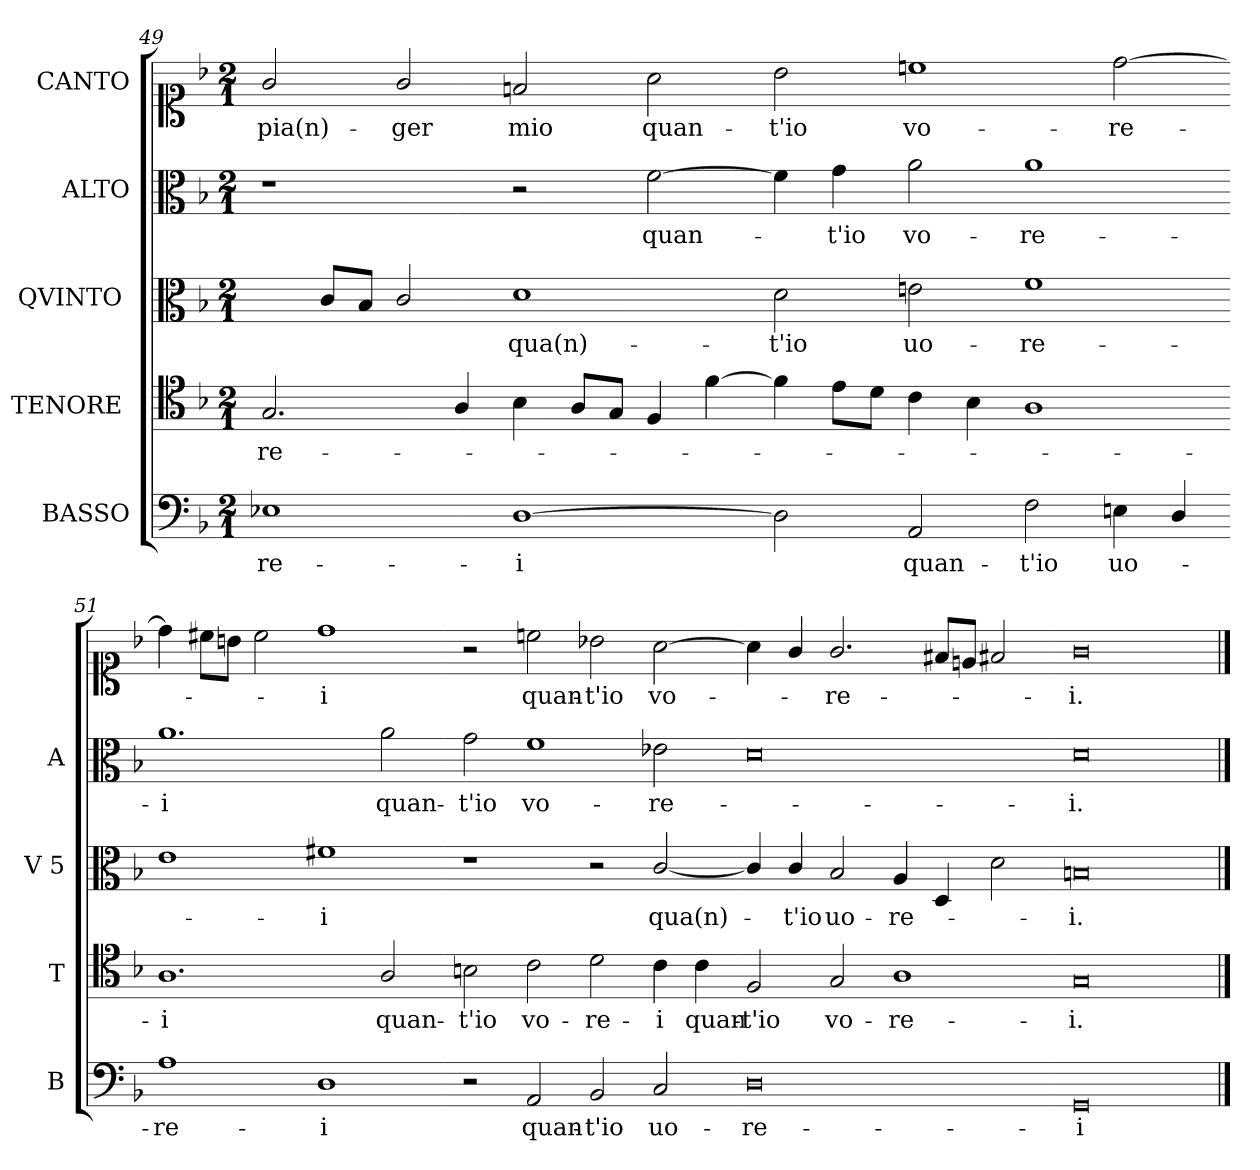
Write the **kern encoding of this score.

**kern	**text	**kern	**text	**kern	**text	**kern	**text	**kern	**text
*part5	*part5	*part4	*part4	*part3	*part3	*part2	*part2	*part1	*part1
*staff5	*staff5	*staff4	*staff4	*staff3	*staff3	*staff2	*staff2	*staff1	*staff1
*I"BASSO	*	*I"TENORE 	*	*I"QVINTO 	*	*I"ALTO	*	*I"CANTO	*
*I'B	*	*I'T	*	*I'V 5	*	*I'A	*	*	*
*clefF4	*	*clefC4	*	*clefC3	*	*clefC3	*	*clefC1	*
*k[b-]	*	*k[b-]	*	*k[b-]	*	*k[b-]	*	*k[b-]	*
*M2/1	*	*M2/1	*	*M2/1	*	*M2/1	*	*M2/1	*
=49	=49	=49	=49	=49	=49	=49	=49	=49	=49
!	!	!	!	!	!	!	!	!	!LO:LY:i
1E-	-re-	2.G/	-re-	4ryy	.	1r	.	2g/	pia(n)-
.	.	.	.	8c/L	.	.	.	.	.
.	.	.	.	8B-/J	.	.	.	.	.
!	!	!	!	!	!	!	!	!	!LO:LY:i
.	.	.	.	2c/	.	.	.	2g/	-ger
.	.	4A/	.	.	.	.	.	.	.
!	!	!	!	!	!	!	!	!	!LO:LY:i
[1D	-i	4B-\	.	1d	qua(n)-	2r	.	2fn/	mio
.	.	8A/L	.	.	.	.	.	.	.
.	.	8G/J	.	.	.	.	.	.	.
.	.	4F/	.	.	.	[2f\	quan-	2a\	quan-
.	.	[4f\	.	.	.	.	.	.	.
=50-	=50-	=50-	=50-	=50-	=50-	=50-	=50-	=50-	=50-
2D]	.	4f\]	.	2d\	-t'io	4f\]	.	2b-\	-t'io
.	.	8e\L	.	.	.	4g\	-t'io	.	.
.	.	8d\J	.	.	.	.	.	.	.
2AA/	quan-	4c\	.	2en\	uo-	2a\	vo-	1ccn	vo-
.	.	4B-\	.	.	.	.	.	.	.
2F\	-t'io	1A	.	1f	-re-	1a	-re-	.	.
4En\	uo-	.	.	.	.	.	.	[2dd\	-re-
4D/	.	.	.	.	.	.	.	.	.
=51-	=51-	=51-	=51-	=51-	=51-	=51-	=51-	=51-	=51-
1A	-re-	1.A	-i	1e	.	1.a	-i	4dd\]	.
.	.	.	.	.	.	.	.	8cc#X\L	.
.	.	.	.	.	.	.	.	8bn\J	.
.	.	.	.	.	.	.	.	2cc#\	.
1D	-i	.	.	1f#X	-i	.	.	1dd	-i
.	.	2A/	quan-	.	.	2a\	quan-	.	.
=52-	=52-	=52-	=52-	=52-	=52-	=52-	=52-	=52-	=52-
2r	.	2Bn\	-t'io	1r	.	2g\	-t'io	2r	.
!	!LO:LY:i	!	!	!	!	!	!	!	!
2AA/	quan-	2c\	vo-	.	.	1f	vo-	2ccn\	quan-
!	!LO:LY:i	!	!	!	!	!	!	!	!
2BB-/	-t'io	2d\	-re-	2r	.	.	.	2b-X\	-t'io
!	!LO:LY:i	!	!	!	!	!	!	!	!
2C/	uo-	4c\	-i	[2c/	qua(n)-	2e-X\	-re-	[2a\	vo-
.	.	4c\	quan-	.	.	.	.	.	.
=53-	=53-	=53-	=53-	=53-	=53-	=53-	=53-	=53-	=53-
!	!LO:LY:i	!	!	!	!	!	!	!	!
0D	-re-	2F/	-t'io	4c/]	.	0d	.	4a\]	.
.	.	.	.	4c/	-t'io	.	.	4g/	.
.	.	2G/	vo-	2B-/	uo-	.	.	2.g/	-re-
.	.	1A	-re-	4A/	-re-	.	.	.	.
.	.	.	.	4D/	.	.	.	8f#X/L	.
.	.	.	.	.	.	.	.	8en/J	.
.	.	.	.	2d\	.	.	.	2f#X/	.
=54-	=54-	=54-	=54-	=54-	=54-	=54-	=54-	=54-	=54-
!	!LO:LY:i	!	!	!	!	!	!	!	!
0GG	-i	0G	-i.	0Bn	-i.	0d	-i.	0g	-i.
==	==	==	==	==	==	==	==	==	==
*-	*-	*-	*-	*-	*-	*-	*-	*-	*-
